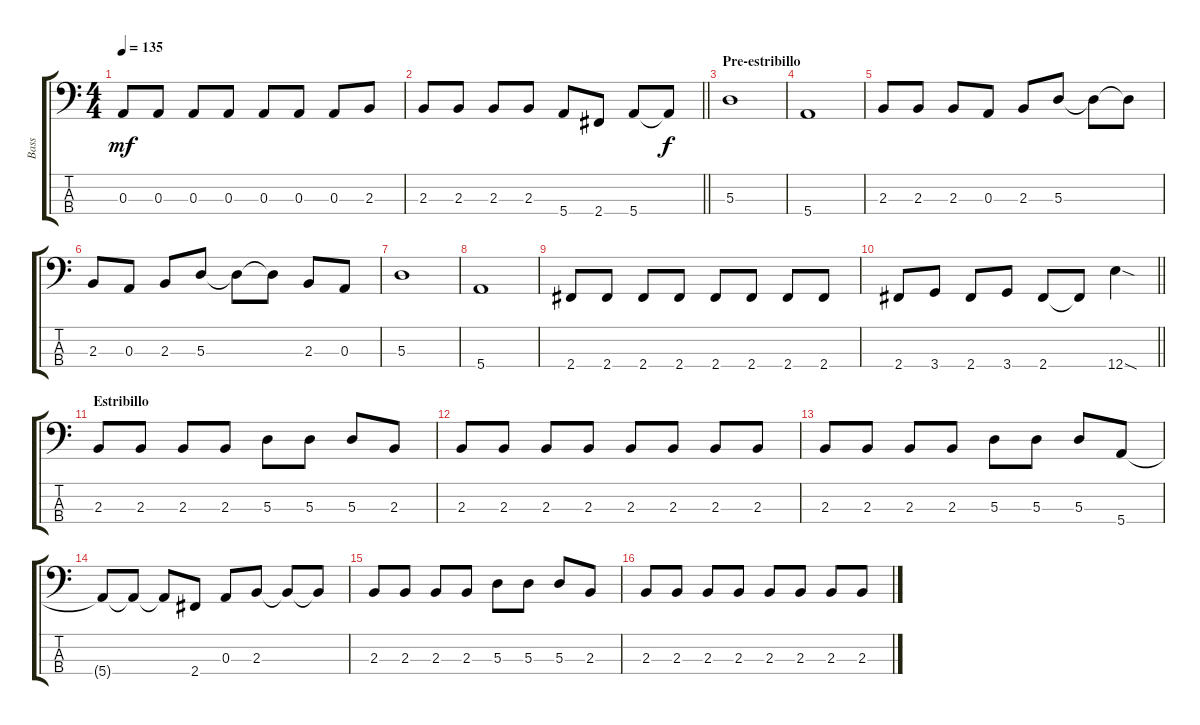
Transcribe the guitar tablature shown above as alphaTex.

\track ("Bass" "Bass") {instrument electricbassfinger}
\staff {score tabs}
\tuning (G2 D2 A1 E1) {hide}
\ts (4 4)
\tempo 135
\clef f4
\ks c
0.3.8{dy mf} 0.3.8 0.3.8 0.3.8 0.3.8 0.3.8 0.3.8 2.3.8 |
\barLineRight lightlight
2.3.8 2.3.8 2.3.8 2.3.8 5.4.8 2.4.8 5.4.8 5.4{t}.8{dy f} |
\section ("" "Pre-estribillo")
5.3.1 |
5.4.1 |
2.3.8 2.3.8 2.3.8 0.3.8 2.3.8 5.3.8 5.3{t}.8 5.3{t}.8 |
2.3.8 0.3.8 2.3.8 5.3.8 5.3{t}.8 5.3{t}.8 2.3.8 0.3.8 |
5.3.1 |
5.4.1 |
2.4.8 2.4.8 2.4.8 2.4.8 2.4.8 2.4.8 2.4.8 2.4.8 |
\barLineRight lightlight
2.4.8 3.4.8 2.4.8 3.4.8 2.4.8 2.4{t}.8 12.4{sod}.4 |
\section ("" "Estribillo")
2.3.8 2.3.8 2.3.8 2.3.8 5.3.8 5.3.8 5.3.8 2.3.8 |
2.3.8 2.3.8 2.3.8 2.3.8 2.3.8 2.3.8 2.3.8 2.3.8 |
2.3.8 2.3.8 2.3.8 2.3.8 5.3.8 5.3.8 5.3.8 5.4.8 |
5.4{t}.8 5.4{t}.8 5.4{t}.8 2.4.8 0.3.8 2.3.8 2.3{t}.8 2.3{t}.8 |
2.3.8 2.3.8 2.3.8 2.3.8 5.3.8 5.3.8 5.3.8 2.3.8 |
2.3.8 2.3.8 2.3.8 2.3.8 2.3.8 2.3.8 2.3.8 2.3.8
